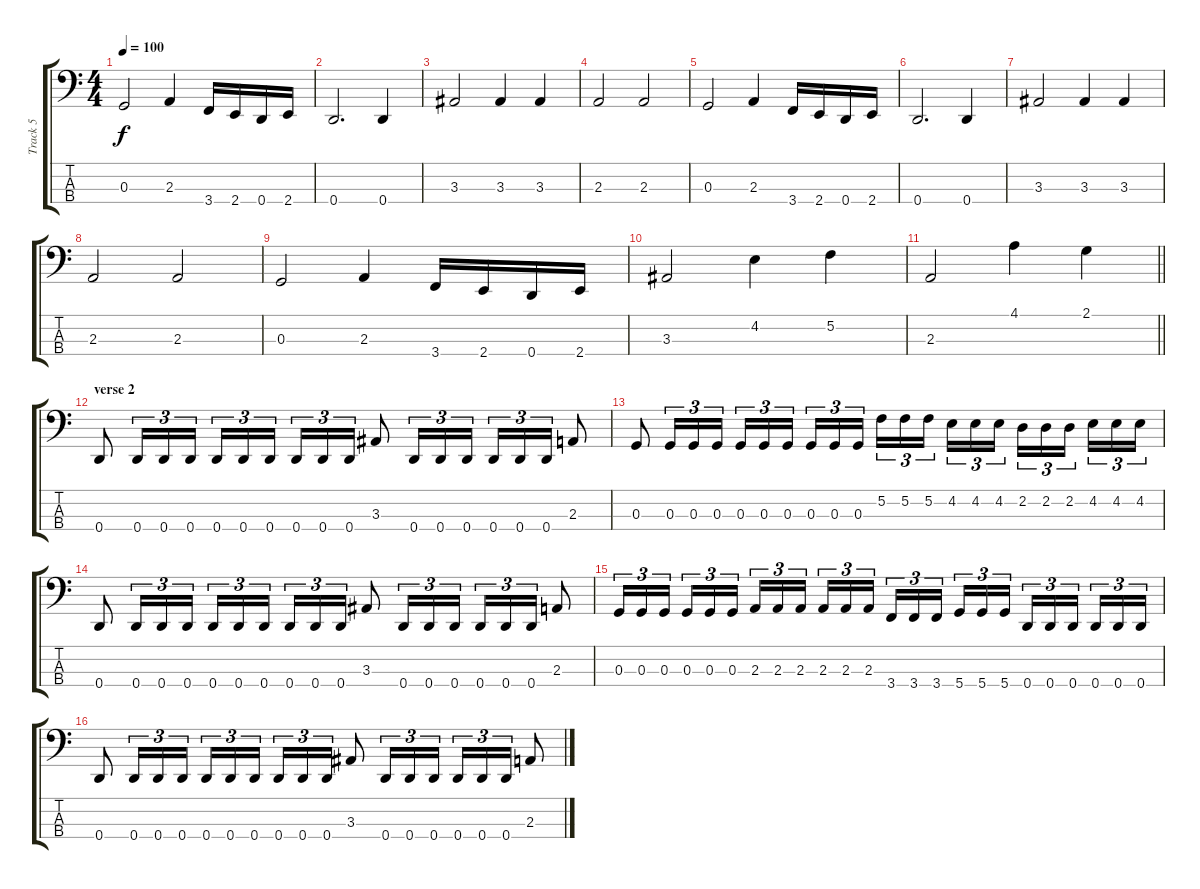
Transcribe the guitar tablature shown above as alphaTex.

\track ("Track 5" "Track 5") {instrument electricbassfinger}
\staff {score tabs}
\tuning (F2 C2 G1 D1) {hide}
\ts (4 4)
\tempo 100
\clef f4
\ks c
0.3.2{dy f} 2.3.4 3.4.16 2.4.16 0.4.16 2.4.16 |
0.4.2{d} 0.4.4 |
3.3.2 3.3.4 3.3.4 |
2.3.2 2.3.2 |
0.3.2 2.3.4 3.4.16 2.4.16 0.4.16 2.4.16 |
0.4.2{d} 0.4.4 |
3.3.2 3.3.4 3.3.4 |
2.3.2 2.3.2 |
0.3.2 2.3.4 3.4.16 2.4.16 0.4.16 2.4.16 |
3.3.2 4.2.4 5.2.4 |
\barLineRight lightlight
2.3.2 4.1.4 2.1.4 |
\section ("" "verse 2")
0.4.8 0.4.16{tu (3 2)} 0.4.16{tu (3 2)} 0.4.16{tu (3 2)} 0.4.16{tu (3 2)} 0.4.16{tu (3 2)} 0.4.16{tu (3 2) beam splitsecondary} 0.4.16{tu (3 2)} 0.4.16{tu (3 2)} 0.4.16{tu (3 2)} 3.3.8 0.4.16{tu (3 2)} 0.4.16{tu (3 2)} 0.4.16{tu (3 2)} 0.4.16{tu (3 2)} 0.4.16{tu (3 2)} 0.4.16{tu (3 2)} 2.3.8 |
0.3.8 0.3.16{tu (3 2)} 0.3.16{tu (3 2)} 0.3.16{tu (3 2)} 0.3.16{tu (3 2)} 0.3.16{tu (3 2)} 0.3.16{tu (3 2) beam splitsecondary} 0.3.16{tu (3 2)} 0.3.16{tu (3 2)} 0.3.16{tu (3 2)} 5.2.16{tu (3 2)} 5.2.16{tu (3 2)} 5.2.16{tu (3 2) beam splitsecondary} 4.2.16{tu (3 2)} 4.2.16{tu (3 2)} 4.2.16{tu (3 2)} 2.2.16{tu (3 2)} 2.2.16{tu (3 2)} 2.2.16{tu (3 2) beam splitsecondary} 4.2.16{tu (3 2)} 4.2.16{tu (3 2)} 4.2.16{tu (3 2)} |
0.4.8 0.4.16{tu (3 2)} 0.4.16{tu (3 2)} 0.4.16{tu (3 2)} 0.4.16{tu (3 2)} 0.4.16{tu (3 2)} 0.4.16{tu (3 2) beam splitsecondary} 0.4.16{tu (3 2)} 0.4.16{tu (3 2)} 0.4.16{tu (3 2)} 3.3.8 0.4.16{tu (3 2)} 0.4.16{tu (3 2)} 0.4.16{tu (3 2)} 0.4.16{tu (3 2)} 0.4.16{tu (3 2)} 0.4.16{tu (3 2)} 2.3.8 |
0.3.16{tu (3 2)} 0.3.16{tu (3 2)} 0.3.16{tu (3 2) beam splitsecondary} 0.3.16{tu (3 2)} 0.3.16{tu (3 2)} 0.3.16{tu (3 2)} 2.3.16{tu (3 2)} 2.3.16{tu (3 2)} 2.3.16{tu (3 2) beam splitsecondary} 2.3.16{tu (3 2)} 2.3.16{tu (3 2)} 2.3.16{tu (3 2)} 3.4.16{tu (3 2)} 3.4.16{tu (3 2)} 3.4.16{tu (3 2) beam splitsecondary} 5.4.16{tu (3 2)} 5.4.16{tu (3 2)} 5.4.16{tu (3 2)} 0.4.16{tu (3 2)} 0.4.16{tu (3 2)} 0.4.16{tu (3 2) beam splitsecondary} 0.4.16{tu (3 2)} 0.4.16{tu (3 2)} 0.4.16{tu (3 2)} |
0.4.8 0.4.16{tu (3 2)} 0.4.16{tu (3 2)} 0.4.16{tu (3 2)} 0.4.16{tu (3 2)} 0.4.16{tu (3 2)} 0.4.16{tu (3 2) beam splitsecondary} 0.4.16{tu (3 2)} 0.4.16{tu (3 2)} 0.4.16{tu (3 2)} 3.3.8 0.4.16{tu (3 2)} 0.4.16{tu (3 2)} 0.4.16{tu (3 2)} 0.4.16{tu (3 2)} 0.4.16{tu (3 2)} 0.4.16{tu (3 2)} 2.3.8
